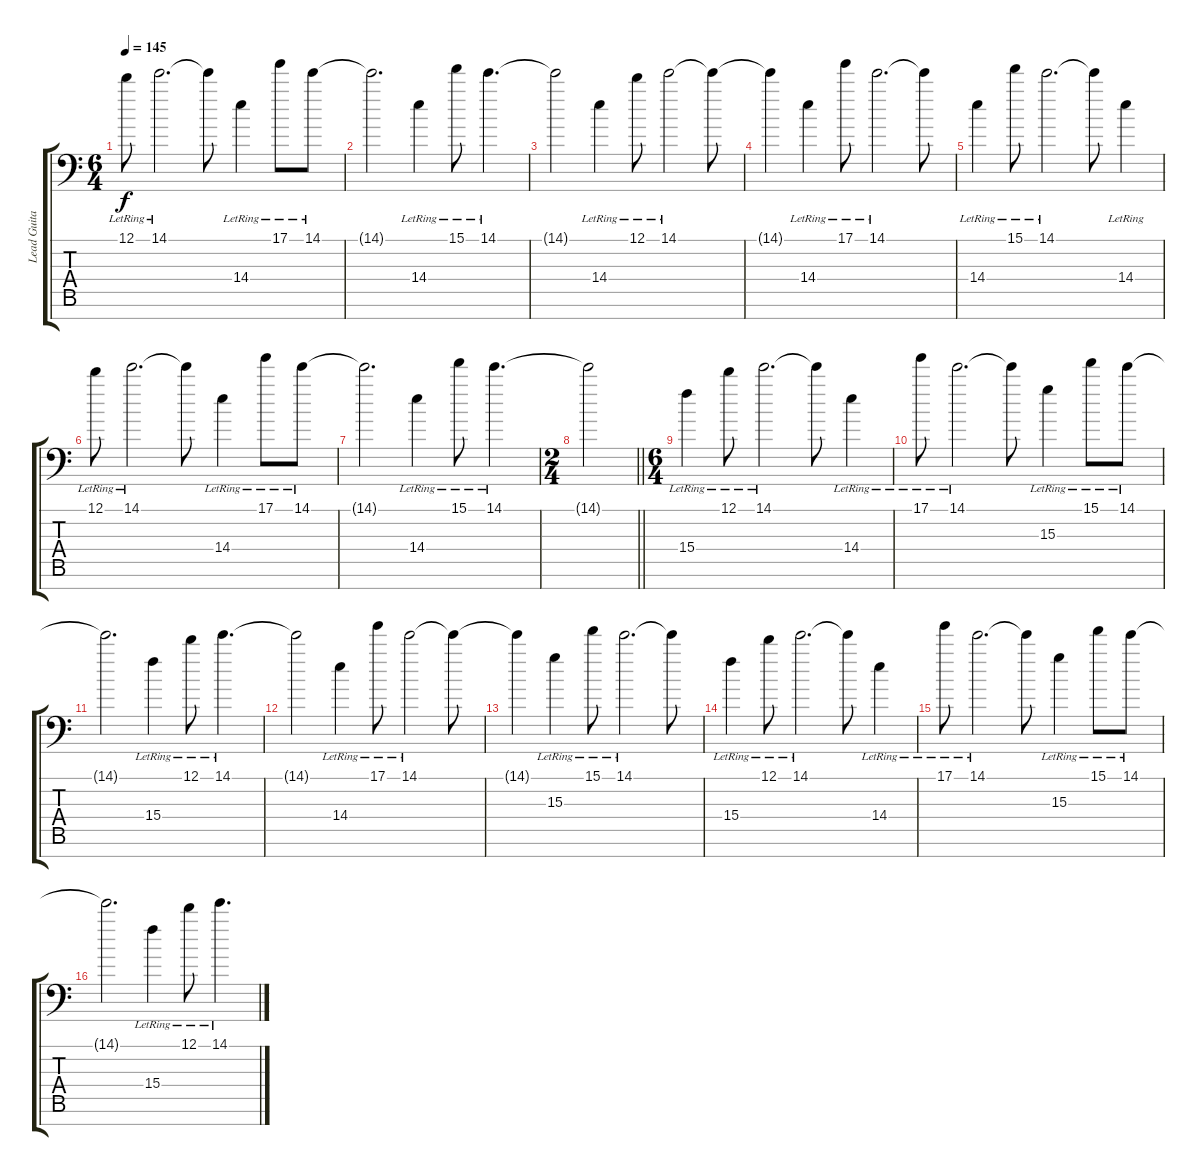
\track ("Lead Guitar #1" "Lead Guita") {instrument distortionguitar}
\staff {score tabs}
\tuning (D4 A3 E3 D3 A2 E2 A1) {hide}
\ts (6 4)
\tempo 145
\clef f4
\ks c
12.1{lr}.8{dy f} 14.1{lr}.2{d} 14.1{t}.8 14.4{lr}.4 17.1{lr}.8 14.1{lr}.8 |
14.1{t}.2{d} 14.4{lr}.4 15.1{lr}.8 14.1{lr}.4{d} |
14.1{t}.2 14.4{lr}.4 12.1{lr}.8 14.1{lr}.2 14.1{t}.8 |
14.1{t}.4 14.4{lr}.4 17.1{lr}.8 14.1{lr}.2{d} 14.1{t}.8 |
14.4{lr}.4 15.1{lr}.8 14.1{lr}.2{d} 14.1{t}.8 14.4{lr}.4 |
12.1{lr}.8 14.1{lr}.2{d} 14.1{t}.8 14.4{lr}.4 17.1{lr}.8 14.1{lr}.8 |
14.1{t}.2{d} 14.4{lr}.4 15.1{lr}.8 14.1{lr}.4{d} |
\ts (2 4)
\barLineRight lightlight
14.1{t}.2 |
\ts (6 4)
\section ("" "")
15.4{lr}.4 12.1{lr}.8 14.1{lr}.2{d} 14.1{t}.8 14.4{lr}.4 |
17.1{lr}.8 14.1{lr}.2{d} 14.1{t}.8 15.3{lr}.4 15.1{lr}.8 14.1{lr}.8 |
14.1{t}.2{d} 15.4{lr}.4 12.1{lr}.8 14.1{lr}.4{d} |
14.1{t}.2 14.4{lr}.4 17.1{lr}.8 14.1{lr}.2 14.1{t}.8 |
14.1{t}.4 15.3{lr}.4 15.1{lr}.8 14.1{lr}.2{d} 14.1{t}.8 |
15.4{lr}.4 12.1{lr}.8 14.1{lr}.2{d} 14.1{t}.8 14.4{lr}.4 |
17.1{lr}.8 14.1{lr}.2{d} 14.1{t}.8 15.3{lr}.4 15.1{lr}.8 14.1{lr}.8 |
14.1{t}.2{d} 15.4{lr}.4 12.1{lr}.8 14.1{lr}.4{d}
